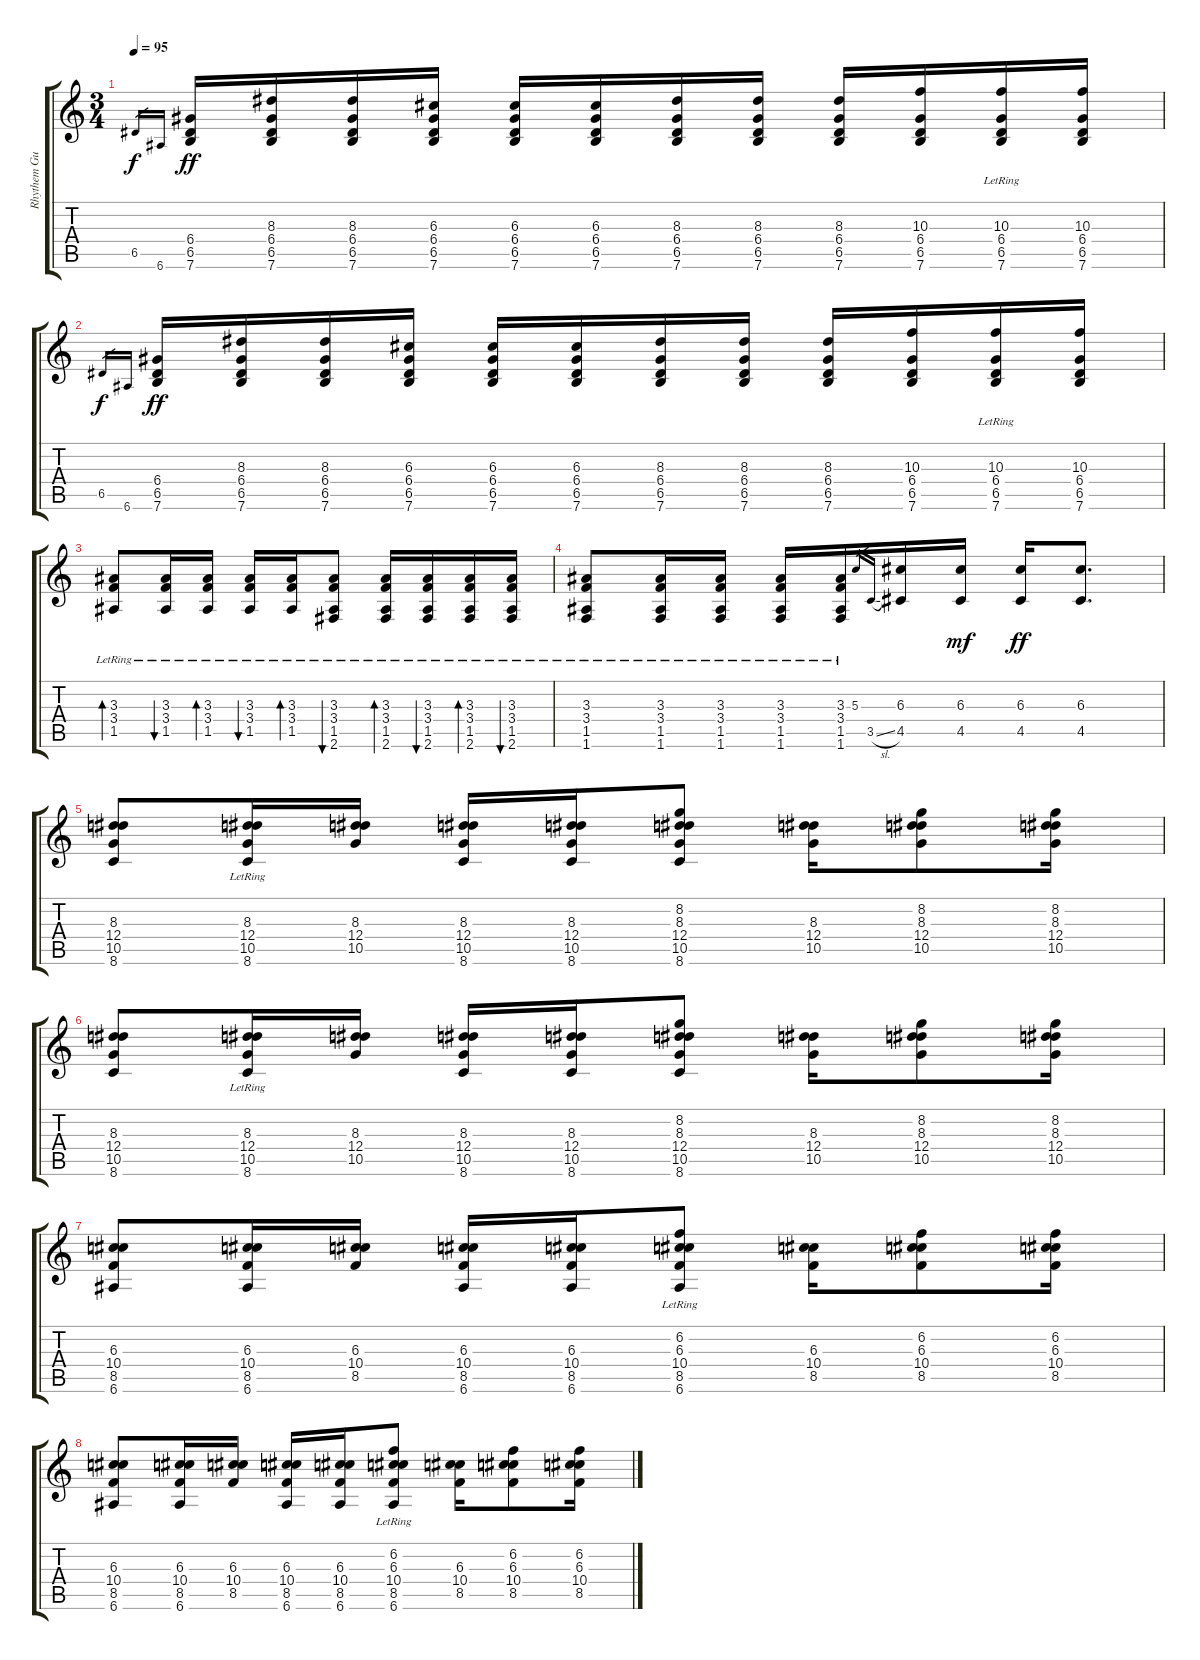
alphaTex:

\track ("Rhythem Guitar" "Rhythem Gu") {instrument overdrivenguitar}
\staff {score tabs}
\tuning (E4 B3 G3 D3 A2 E2) {hide}
\ts (3 4)
\tempo 95
\clef g2
\ks c
6.5.16{gr dy f} 6.6.16{gr} (6.4 6.5 7.6).16{dy ff} (8.3 6.4 6.5 7.6).16 (8.3 6.4 6.5 7.6).16 (6.3 6.4 6.5 7.6).16 (6.3 6.4 6.5 7.6).16 (6.3 6.4 6.5 7.6).16 (8.3 6.4 6.5 7.6).16 (8.3 6.4 6.5 7.6).16 (8.3 6.4 6.5 7.6).16 (10.3 6.4 6.5 7.6).16 (10.3 6.4{lr} 6.5 7.6).16 (10.3 6.4 6.5 7.6).16 |
6.5.16{gr dy f} 6.6.16{gr} (6.4 6.5 7.6).16{dy ff} (8.3 6.4 6.5 7.6).16 (8.3 6.4 6.5 7.6).16 (6.3 6.4 6.5 7.6).16 (6.3 6.4 6.5 7.6).16 (6.3 6.4 6.5 7.6).16 (8.3 6.4 6.5 7.6).16 (8.3 6.4 6.5 7.6).16 (8.3 6.4 6.5 7.6).16 (10.3 6.4 6.5 7.6).16 (10.3 6.4{lr} 6.5 7.6).16 (10.3 6.4 6.5 7.6).16 |
(3.3{lr} 3.4{lr} 1.5{lr}).8{bd 60} (3.3{lr} 3.4{lr} 1.5).16{bu 60} (3.3{lr} 3.4{lr} 1.5).16{bd 60} (3.3{lr} 3.4{lr} 1.5).16{bu 60} (3.3{lr} 3.4{lr} 1.5).16{bd 60} (3.3{lr} 3.4{lr} 1.5 2.6{lr}).8{bu 60} (3.3{lr} 3.4{lr} 1.5 2.6{lr}).16{bd 60} (3.3{lr} 3.4{lr} 1.5 2.6{lr}).16{bu 60} (3.3{lr} 3.4{lr} 1.5 2.6{lr}).16{bd 60} (3.3 3.4 1.5{lr} 2.6).16{bu 60} |
(3.3 3.4 1.5{lr} 1.6).8 (3.3 3.4 1.5{lr} 1.6).16 (3.3 3.4 1.5{lr} 1.6).16 (3.3 3.4 1.5{lr} 1.6).16 (3.3 3.4 1.5{lr} 1.6).16 5.3.16{gr} 3.5{sl}.16{gr} (6.3 4.5).16 (6.3 4.5).16{dy mf} (6.3 4.5).16{dy ff} (6.3 4.5).8{d} |
(8.3 12.4 10.5 8.6).8 (8.3 12.4 10.5 8.6{lr}).16 (8.3 12.4 10.5).16 (8.3 12.4 10.5 8.6).16 (8.3 12.4 10.5 8.6).16 (8.2 8.3 12.4 10.5 8.6).8 (8.3 12.4 10.5).16 (8.2 8.3 12.4 10.5).8 (8.2 8.3 12.4 10.5).16 |
(8.3 12.4 10.5 8.6).8 (8.3 12.4 10.5 8.6{lr}).16 (8.3 12.4 10.5).16 (8.3 12.4 10.5 8.6).16 (8.3 12.4 10.5 8.6).16 (8.2 8.3 12.4 10.5 8.6).8 (8.3 12.4 10.5).16 (8.2 8.3 12.4 10.5).8 (8.2 8.3 12.4 10.5).16 |
(6.3 10.4 8.5 6.6).8 (6.3 10.4 8.5 6.6).16 (6.3 10.4 8.5).16 (6.3 10.4 8.5 6.6).16 (6.3 10.4 8.5 6.6).16 (6.2{lr} 6.3 10.4{lr} 8.5 6.6).8 (6.3 10.4 8.5).16 (6.2 6.3 10.4 8.5).8 (6.2 6.3 10.4 8.5).16 |
(6.3 10.4 8.5 6.6).8 (6.3 10.4 8.5 6.6).16 (6.3 10.4 8.5).16 (6.3 10.4 8.5 6.6).16 (6.3 10.4 8.5 6.6).16 (6.2{lr} 6.3 10.4{lr} 8.5 6.6).8 (6.3 10.4 8.5).16 (6.2 6.3 10.4 8.5).8 (6.2 6.3 10.4 8.5).16
